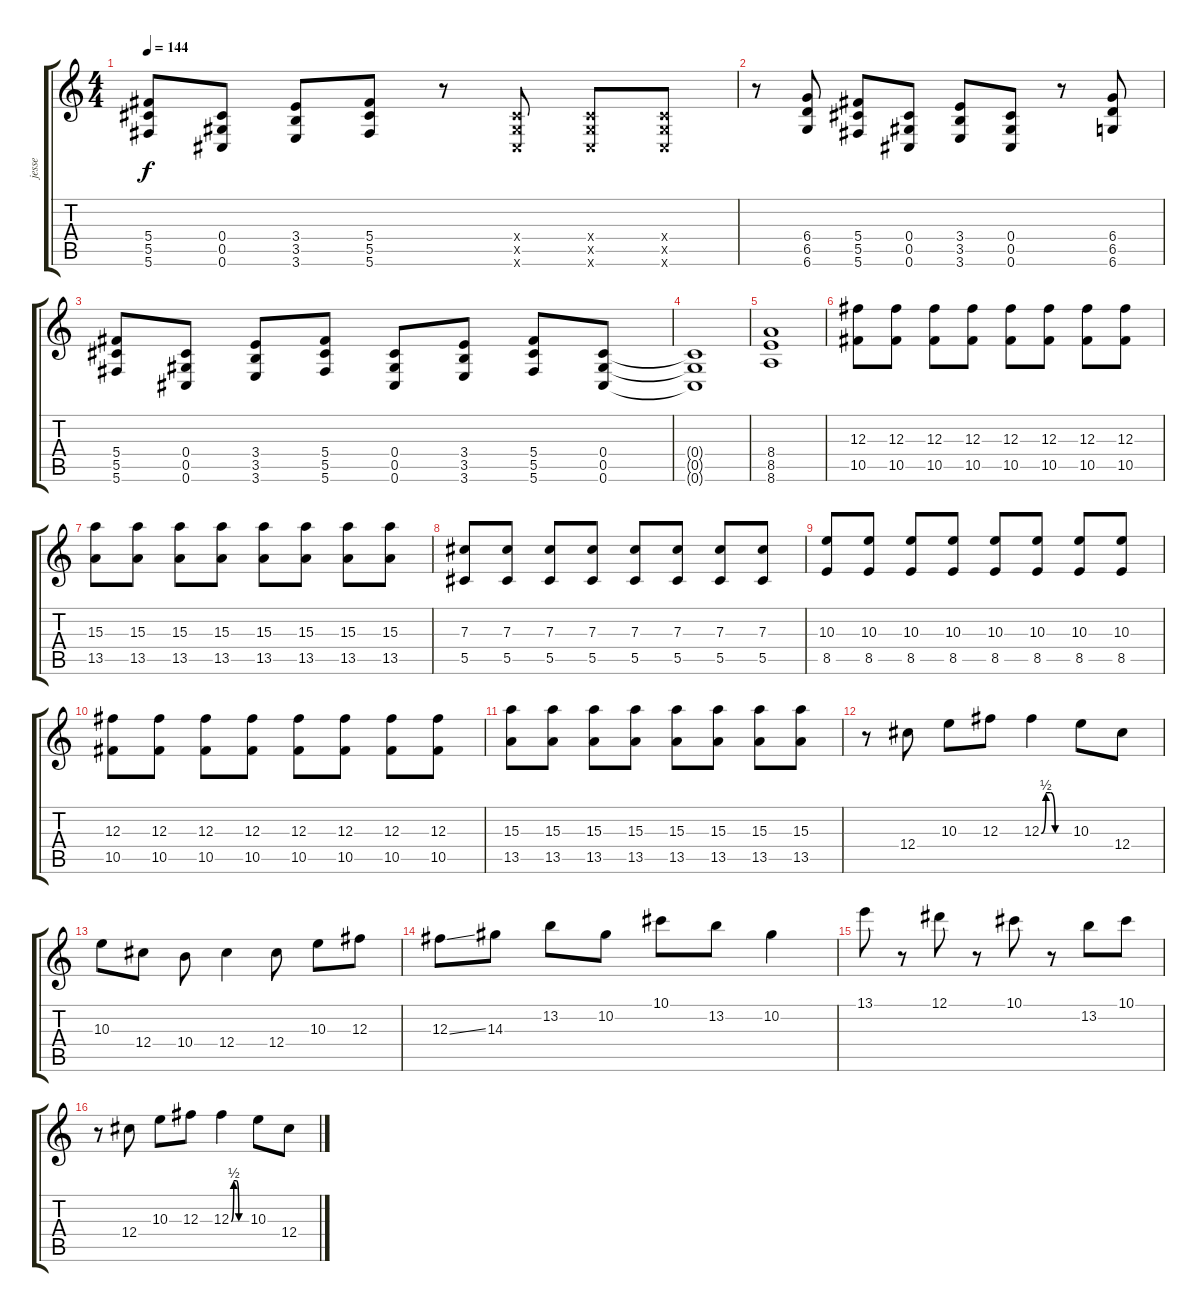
\track ("jesse" "jesse") {instrument distortionguitar}
\staff {score tabs}
\tuning (Eb4 Bb3 Gb3 Db3 Ab2 Db2) {hide}
\ts (4 4)
\tempo 144
\clef g2
\ks c
(5.4 5.5 5.6).8{dy f} (0.4 0.5 0.6).8 (3.4 3.5 3.6).8 (5.4 5.5 5.6).8 r.8 (0.4{x} 0.5{x} 0.6{x}).8 (0.4{x} 0.5{x} 0.6{x}).8 (0.4{x} 0.5{x} 0.6{x}).8 |
r.8 (6.4 6.5 6.6).8 (5.4 5.5 5.6).8 (0.4 0.5 0.6).8 (3.4 3.5 3.6).8 (0.4 0.5 0.6).8 r.8 (6.4 6.5 6.6).8 |
(5.4 5.5 5.6).8 (0.4 0.5 0.6).8 (3.4 3.5 3.6).8 (5.4 5.5 5.6).8 (0.4 0.5 0.6).8 (3.4 3.5 3.6).8 (5.4 5.5 5.6).8 (0.4 0.5 0.6).8 |
(0.4{t} 0.5{t} 0.6{t}).1 |
(8.4 8.5 8.6).1 |
(12.3 10.5).8 (12.3 10.5).8 (12.3 10.5).8 (12.3 10.5).8 (12.3 10.5).8 (12.3 10.5).8 (12.3 10.5).8 (12.3 10.5).8 |
(15.3 13.5).8 (15.3 13.5).8 (15.3 13.5).8 (15.3 13.5).8 (15.3 13.5).8 (15.3 13.5).8 (15.3 13.5).8 (15.3 13.5).8 |
(7.3 5.5).8 (7.3 5.5).8 (7.3 5.5).8 (7.3 5.5).8 (7.3 5.5).8 (7.3 5.5).8 (7.3 5.5).8 (7.3 5.5).8 |
(10.3 8.5).8 (10.3 8.5).8 (10.3 8.5).8 (10.3 8.5).8 (10.3 8.5).8 (10.3 8.5).8 (10.3 8.5).8 (10.3 8.5).8 |
(12.3 10.5).8 (12.3 10.5).8 (12.3 10.5).8 (12.3 10.5).8 (12.3 10.5).8 (12.3 10.5).8 (12.3 10.5).8 (12.3 10.5).8 |
(15.3 13.5).8 (15.3 13.5).8 (15.3 13.5).8 (15.3 13.5).8 (15.3 13.5).8 (15.3 13.5).8 (15.3 13.5).8 (15.3 13.5).8 |
r.8 12.4.8 10.3.8 12.3.8 12.3{be (custom 0 0 10 2 20 2 30 0 60 0)}.4 10.3.8 12.4.8 |
10.3.8 12.4.8 10.4.8 12.4.4 12.4.8 10.3.8 12.3.8 |
12.3{ss}.8 14.3.8 13.2.8 10.2.8 10.1.8 13.2.8 10.2.4 |
13.1.8 r.8 12.1.8 r.8 10.1.8 r.8 13.2.8 10.1.8 |
r.8 12.4.8 10.3.8 12.3.8 12.3{be (custom 0 0 10 2 20 2 30 0 60 0)}.4 10.3.8 12.4.8
